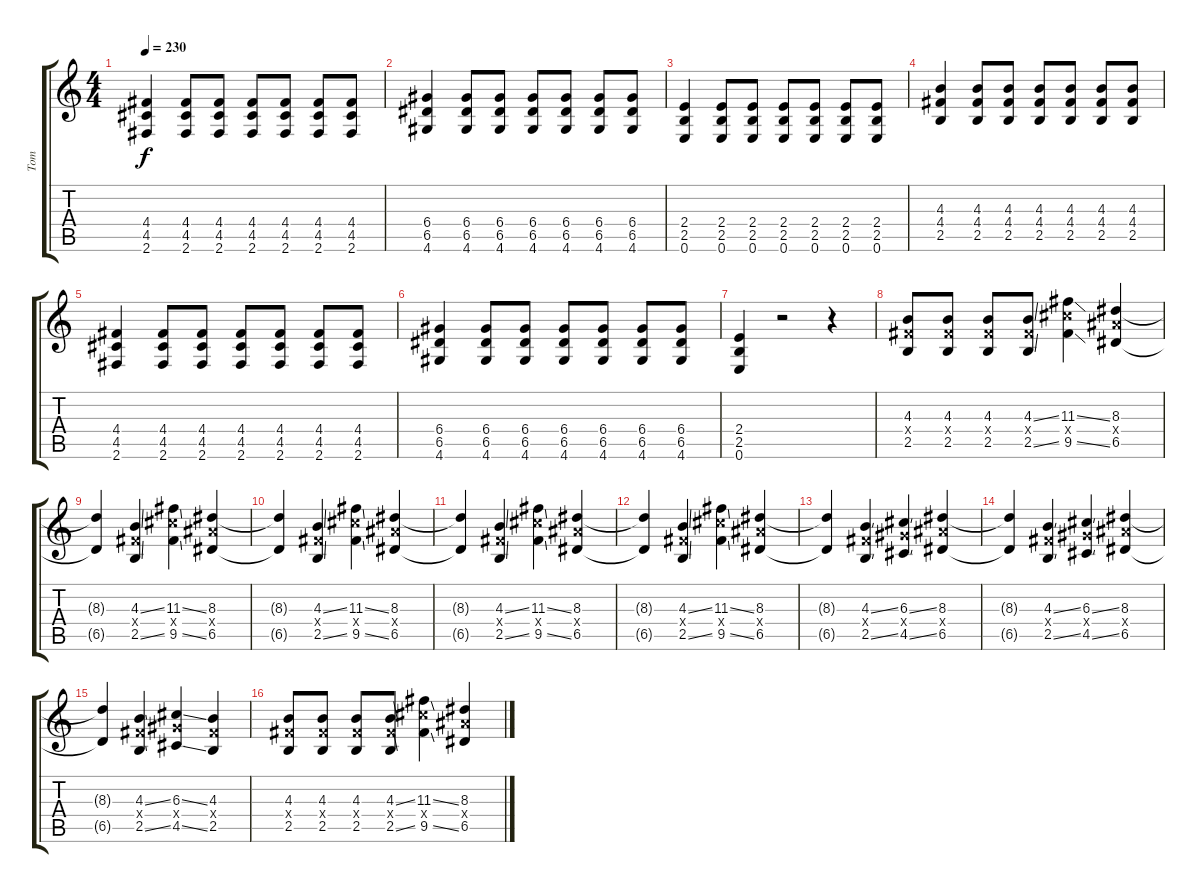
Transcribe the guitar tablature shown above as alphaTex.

\track ("Tom" "Tom") {instrument electricguitarclean}
\staff {score tabs}
\tuning (E4 B3 G3 D3 A2 E2) {hide}
\ts (4 4)
\tempo 230
\clef g2
\ks c
(4.4 4.5 2.6).4{dy f} (4.4 4.5 2.6).8 (4.4 4.5 2.6).8 (4.4 4.5 2.6).8 (4.4 4.5 2.6).8 (4.4 4.5 2.6).8 (4.4 4.5 2.6).8 |
(6.4 6.5 4.6).4 (6.4 6.5 4.6).8 (6.4 6.5 4.6).8 (6.4 6.5 4.6).8 (6.4 6.5 4.6).8 (6.4 6.5 4.6).8 (6.4 6.5 4.6).8 |
(2.4 2.5 0.6).4 (2.4 2.5 0.6).8 (2.4 2.5 0.6).8 (2.4 2.5 0.6).8 (2.4 2.5 0.6).8 (2.4 2.5 0.6).8 (2.4 2.5 0.6).8 |
(4.3 4.4 2.5).4 (4.3 4.4 2.5).8 (4.3 4.4 2.5).8 (4.3 4.4 2.5).8 (4.3 4.4 2.5).8 (4.3 4.4 2.5).8 (4.3 4.4 2.5).8 |
(4.4 4.5 2.6).4 (4.4 4.5 2.6).8 (4.4 4.5 2.6).8 (4.4 4.5 2.6).8 (4.4 4.5 2.6).8 (4.4 4.5 2.6).8 (4.4 4.5 2.6).8 |
(6.4 6.5 4.6).4 (6.4 6.5 4.6).8 (6.4 6.5 4.6).8 (6.4 6.5 4.6).8 (6.4 6.5 4.6).8 (6.4 6.5 4.6).8 (6.4 6.5 4.6).8 |
(2.4 2.5 0.6).4 r.2 r.4 |
(4.3 4.4{x} 2.5).8 (4.3 4.4{x} 2.5).8 (4.3 4.4{x} 2.5).8 (4.3{ss} 4.4{x} 2.5{ss}).8 (11.3{ss} 11.4{x} 9.5{ss}).4 (8.3 8.4{x} 6.5).4 |
(8.3{t} 6.5{t}).4 (4.3{ss} 4.4{x} 2.5{ss}).4 (11.3{ss} 11.4{x} 9.5{ss}).4 (8.3 8.4{x} 6.5).4 |
(8.3{t} 6.5{t}).4 (4.3{ss} 4.4{x} 2.5{ss}).4 (11.3{ss} 11.4{x} 9.5{ss}).4 (8.3 8.4{x} 6.5).4 |
(8.3{t} 6.5{t}).4 (4.3{ss} 4.4{x} 2.5{ss}).4 (11.3{ss} 11.4{x} 9.5{ss}).4 (8.3 8.4{x} 6.5).4 |
(8.3{t} 6.5{t}).4 (4.3{ss} 4.4{x} 2.5{ss}).4 (11.3{ss} 11.4{x} 9.5{ss}).4 (8.3 8.4{x} 6.5).4 |
(8.3{t} 6.5{t}).4 (4.3{ss} 4.4{x} 2.5{ss}).4 (6.3{ss} 6.4{x} 4.5{ss}).4 (8.3 8.4{x} 6.5).4 |
(8.3{t} 6.5{t}).4 (4.3{ss} 4.4{x} 2.5{ss}).4 (6.3{ss} 6.4{x} 4.5{ss}).4 (8.3 8.4{x} 6.5).4 |
(8.3{t} 6.5{t}).4 (4.3{ss} 4.4{x} 2.5{ss}).4 (6.3{ss} 6.4{x} 4.5{ss}).4 (4.3 4.4{x} 2.5).4 |
(4.3 4.4{x} 2.5).8 (4.3 4.4{x} 2.5).8 (4.3 4.4{x} 2.5).8 (4.3{ss} 4.4{x} 2.5{ss}).8 (11.3{ss} 11.4{x} 9.5{ss}).4 (8.3 8.4{x} 6.5).4
